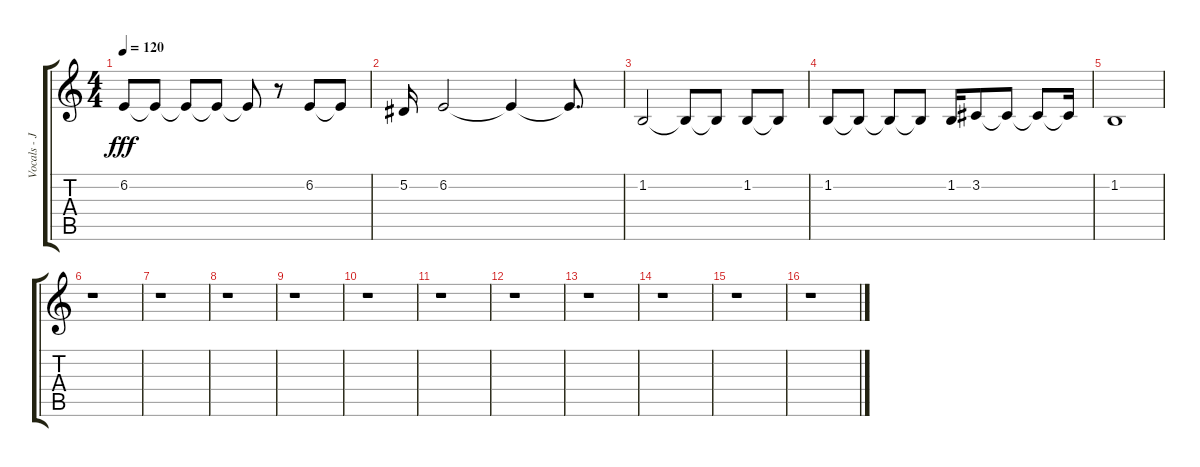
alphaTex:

\track ("Vocals - Johnny Franck" "Vocals - J") {instrument lead2sawtooth}
\staff {score tabs}
\tuning (Eb4 Bb3 G3 D3 A2 E2) {hide}
\ts (4 4)
\tempo 120
\clef g2
\ks c
6.2.8{dy fff} 6.2{t}.8 6.2{t}.8 6.2{t}.8 6.2{t}.8 r.8 6.2.8 6.2{t}.8 |
5.2.16 6.2.2 6.2{t}.4 6.2{t}.8{d} |
1.2.2 1.2{t}.8 1.2{t}.8 1.2.8 1.2{t}.8 |
1.2.8 1.2{t}.8 1.2{t}.8 1.2{t}.8 1.2.16 3.2.8 3.2{t}.8 3.2{t}.8 3.2{t}.16 |
1.2.1 |
r.1 |
r.1 |
r.1 |
r.1 |
r.1 |
r.1 |
r.1 |
r.1 |
r.1 |
r.1 |
r.1
